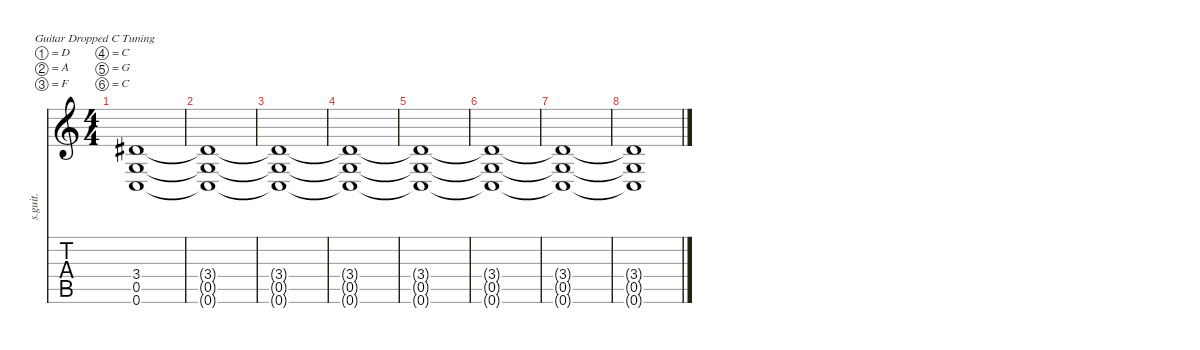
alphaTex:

\defaultSystemsLayout 4
\hideDynamics
\bracketExtendMode nobrackets
\track ("Jake Bowen" "s.guit.") {instrument distortionguitar}
\staff {score tabs}
\tuning (D4 A3 F3 C3 G2 C2)
\ts (4 4)
\tempo (213 hide)
\clef g2
\ks c
(3.4{acc #} 0.5 0.6).1{lyrics (0 "") lyrics (1 "") lyrics (2 "") lyrics (3 "") lyrics (4 "") dy mf} |
(3.4{t acc #} 0.5{t} 0.6{t}).1{lyrics (0 "") lyrics (1 "") lyrics (2 "") lyrics (3 "") lyrics (4 "")} |
(3.4{t acc #} 0.5{t} 0.6{t}).1{lyrics (0 "") lyrics (1 "") lyrics (2 "") lyrics (3 "") lyrics (4 "")} |
(3.4{t acc #} 0.5{t} 0.6{t}).1{lyrics (0 "") lyrics (1 "") lyrics (2 "") lyrics (3 "") lyrics (4 "")} |
(3.4{t acc #} 0.5{t} 0.6{t}).1{lyrics (0 "") lyrics (1 "") lyrics (2 "") lyrics (3 "") lyrics (4 "")} |
(3.4{t acc #} 0.5{t} 0.6{t}).1{lyrics (0 "") lyrics (1 "") lyrics (2 "") lyrics (3 "") lyrics (4 "")} |
(3.4{t acc #} 0.5{t} 0.6{t}).1{lyrics (0 "") lyrics (1 "") lyrics (2 "") lyrics (3 "") lyrics (4 "")} |
(3.4{t acc #} 0.5{t} 0.6{t}).1{lyrics (0 "") lyrics (1 "") lyrics (2 "") lyrics (3 "") lyrics (4 "")}
